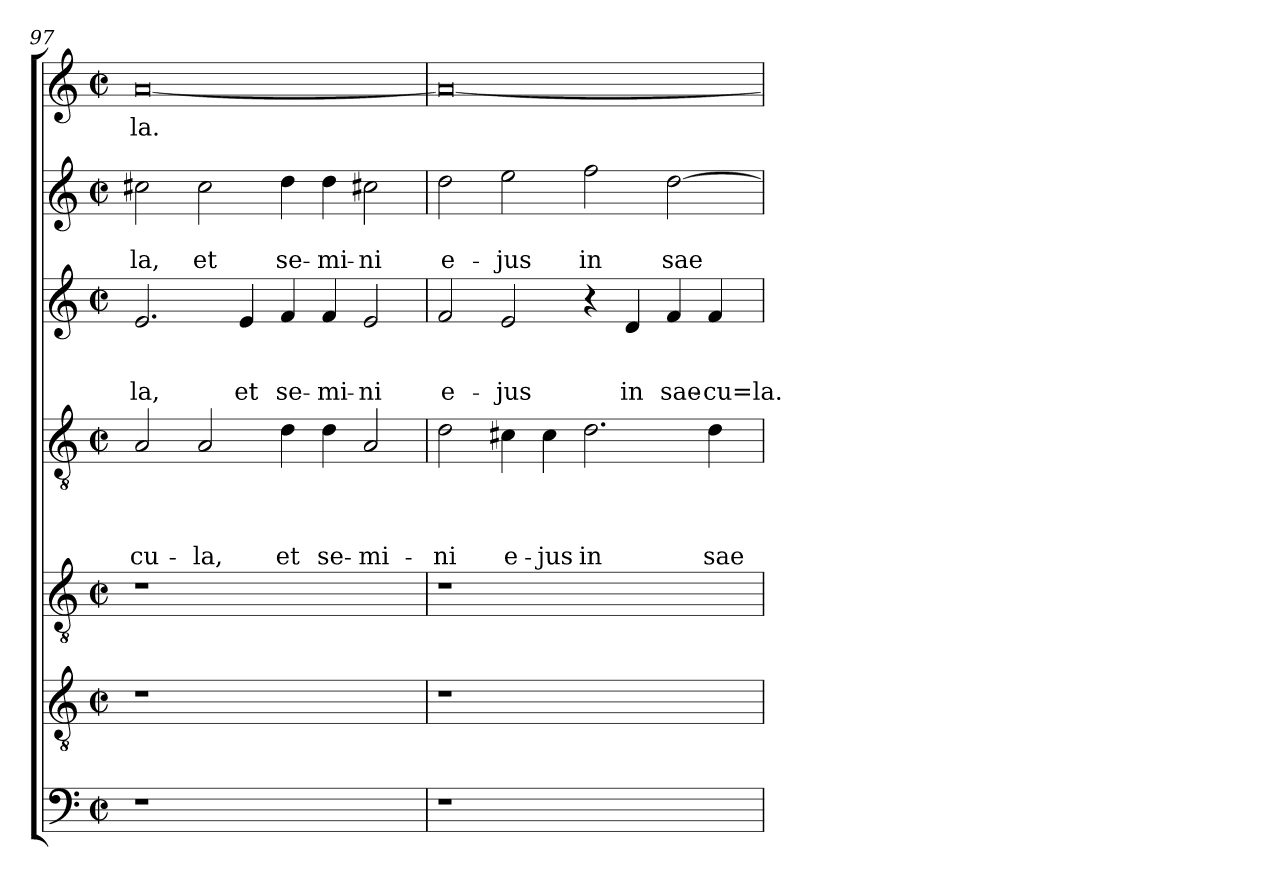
**kern	**kern	**kern	**kern	**text	**text	**text	**text	**kern	**text	**text	**text	**kern	**text	**text	**kern	**text
*part7	*part6	*part5	*part4	*part4	*part4	*part4	*part4	*part3	*part3	*part3	*part3	*part2	*part2	*part2	*part1	*part1
*staff7	*staff6	*staff5	*staff4	*staff4	*staff4	*staff4	*staff4	*staff3	*staff3	*staff3	*staff3	*staff2	*staff2	*staff2	*staff1	*staff1
*clefF4	*clefGv2	*clefGv2	*clefGv2	*	*	*	*	*clefG2	*	*	*	*clefG2	*	*	*clefG2	*
*k[]	*k[]	*k[]	*k[]	*	*	*	*	*k[]	*	*	*	*k[]	*	*	*k[]	*
*C:	*C:	*C:	*C:	*	*	*	*	*C:	*	*	*	*C:	*	*	*C:	*
*M2/2	*M2/2	*M2/2	*M2/2	*	*	*	*	*M2/2	*	*	*	*M2/2	*	*	*M2/2	*
*met(c|)	*met(c|)	*met(c|)	*met(c|)	*	*	*	*	*met(c|)	*	*	*	*met(c|)	*	*	*met(c|)	*
=97	=97	=97	=97	=97	=97	=97	=97	=97	=97	=97	=97	=97	=97	=97	=97	=97
!	!	!	!	!	!	!	!LO:LY:b	!	!	!	!LO:LY:b	!	!	!LO:LY:b	!	!LO:LY:b
1r	1r	1r	2A/	.	.	.	-cu-	2.e/	.	.	-la,	2cc#X\	.	-la,	[<0a	-la.
!	!	!	!	!	!	!	!LO:LY:b	!	!	!	!	!	!	!LO:LY:b	!	!
.	.	.	2A/	.	.	.	-la,	.	.	.	.	2cc#\	.	et	.	.
!	!	!	!	!	!	!	!	!	!	!	!LO:LY:b	!	!	!	!	!
.	.	.	.	.	.	.	.	4e/	.	.	et	.	.	.	.	.
!	!	!	!	!	!	!	!LO:LY:b	!	!	!	!LO:LY:b	!	!	!LO:LY:b	!	!
1ryy	1ryy	1ryy	4d\	.	.	.	et	4f/	.	.	se-	4dd\	.	se-	.	.
!	!	!	!	!	!	!	!LO:LY:b	!	!	!	!LO:LY:b	!	!	!LO:LY:b	!	!
.	.	.	4d\	.	.	.	se-	4f/	.	.	-mi-	4dd\	.	-mi-	.	.
!	!	!	!	!	!	!	!LO:LY:b	!	!	!	!LO:LY:b	!	!	!LO:LY:b	!	!
.	.	.	2A/	.	.	.	-mi-	2e/	.	.	-ni	2cc#X\	.	-ni	.	.
=98	=98	=98	=98	=98	=98	=98	=98	=98	=98	=98	=98	=98	=98	=98	=98	=98
!	!	!	!	!	!	!	!LO:LY:b	!	!	!	!LO:LY:b	!	!	!LO:LY:b	!	!
1r	1r	1r	2d\	.	.	.	-ni	2f/	.	.	e-	2dd\	.	e-	0a_	.
!	!	!	!	!	!	!	!LO:LY:b	!	!	!	!LO:LY:b	!	!	!LO:LY:b	!	!
.	.	.	4c#X\	.	.	.	e-	2e/	.	.	-jus	2ee\	.	-jus	.	.
!	!	!	!	!	!	!	!LO:LY:b	!	!	!	!	!	!	!	!	!
.	.	.	4c#\	.	.	.	-jus	.	.	.	.	.	.	.	.	.
!	!	!	!	!	!	!	!LO:LY:b	!	!	!	!	!	!	!LO:LY:b	!	!
1ryy	1ryy	1ryy	2.d\	.	.	.	in	4r	.	.	.	2ff\	.	in	.	.
!	!	!	!	!	!	!	!	!	!	!	!LO:LY:b	!	!	!	!	!
.	.	.	.	.	.	.	.	4d/	.	.	in	.	.	.	.	.
!	!	!	!	!	!	!	!	!	!	!	!LO:LY:b	!	!	!LO:LY:b	!	!
.	.	.	.	.	.	.	.	4f/	.	.	sae-	[>2dd\	.	sae-	.	.
!	!	!	!	!	!	!	!LO:LY:b	!	!	!	!LO:LY:b	!	!	!	!	!
.	.	.	4d\	.	.	.	sae-	4f/	.	.	-cu=la.	.	.	.	.	.
=	=	=	=	=	=	=	=	=	=	=	=	=	=	=	=	=
*-	*-	*-	*-	*-	*-	*-	*-	*-	*-	*-	*-	*-	*-	*-	*-	*-
